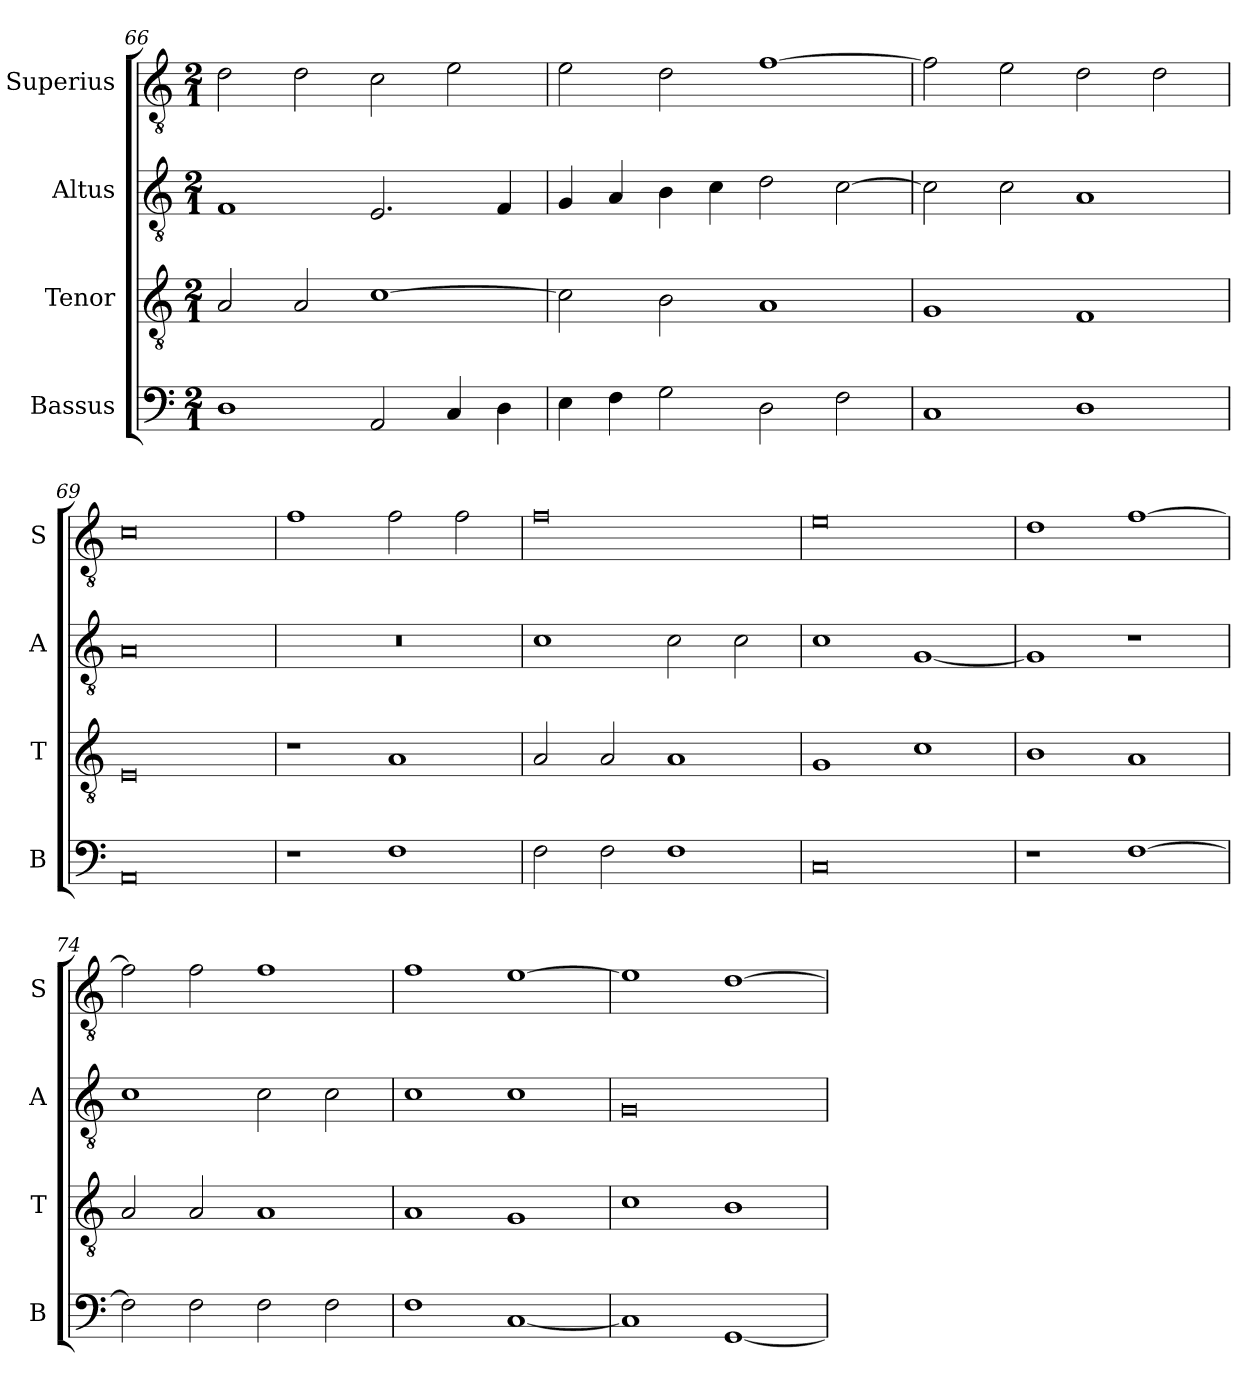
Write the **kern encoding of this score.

**kern	**kern	**kern	**kern
*part4	*part3	*part2	*part1
*staff4	*staff3	*staff2	*staff1
*I"Bassus	*I"Tenor	*I"Altus	*I"Superius
*I'B	*I'T	*I'A	*I'S
*clefF4	*clefGv2	*clefGv2	*clefGv2
*k[]	*k[]	*k[]	*k[]
*C:	*C:	*C:	*C:
*M2/1	*M2/1	*M2/1	*M2/1
=66	=66	=66	=66
1D	2A	1F	2d
.	2A	.	2d
2AA	[1c	2.E	2c
4C	.	.	2e
4D	.	4F	.
=67	=67	=67	=67
4E	2c]	4G	2e
4F	.	4A	.
2G	2B	4B	2d
.	.	4c	.
2D	1A	2d	[1f
2F	.	[2c	.
=68	=68	=68	=68
1C	1G	2c]	2f]
.	.	2c	2e
1D	1F	1A	2d
.	.	.	2d
=69	=69	=69	=69
0AA	0E	0A	0c
=70	=70	=70	=70
1r	1r	0r	1f
1F	1A	.	2f
.	.	.	2f
=71	=71	=71	=71
2F	2A	1c	0f
2F	2A	.	.
1F	1A	2c	.
.	.	2c	.
=72	=72	=72	=72
0C	1G	1c	0e
.	1c	[1G	.
=73	=73	=73	=73
1r	1B	1G]	1d
[1F	1A	1r	[1f
=74	=74	=74	=74
2F]	2A	1c	2f]
2F	2A	.	2f
2F	1A	2c	1f
2F	.	2c	.
=75	=75	=75	=75
1F	1A	1c	1f
[1C	1G	1c	[1e
=76	=76	=76	=76
1C]	1c	0G	1e]
[1GG	1B	.	[1d
=	=	=	=
*-	*-	*-	*-
